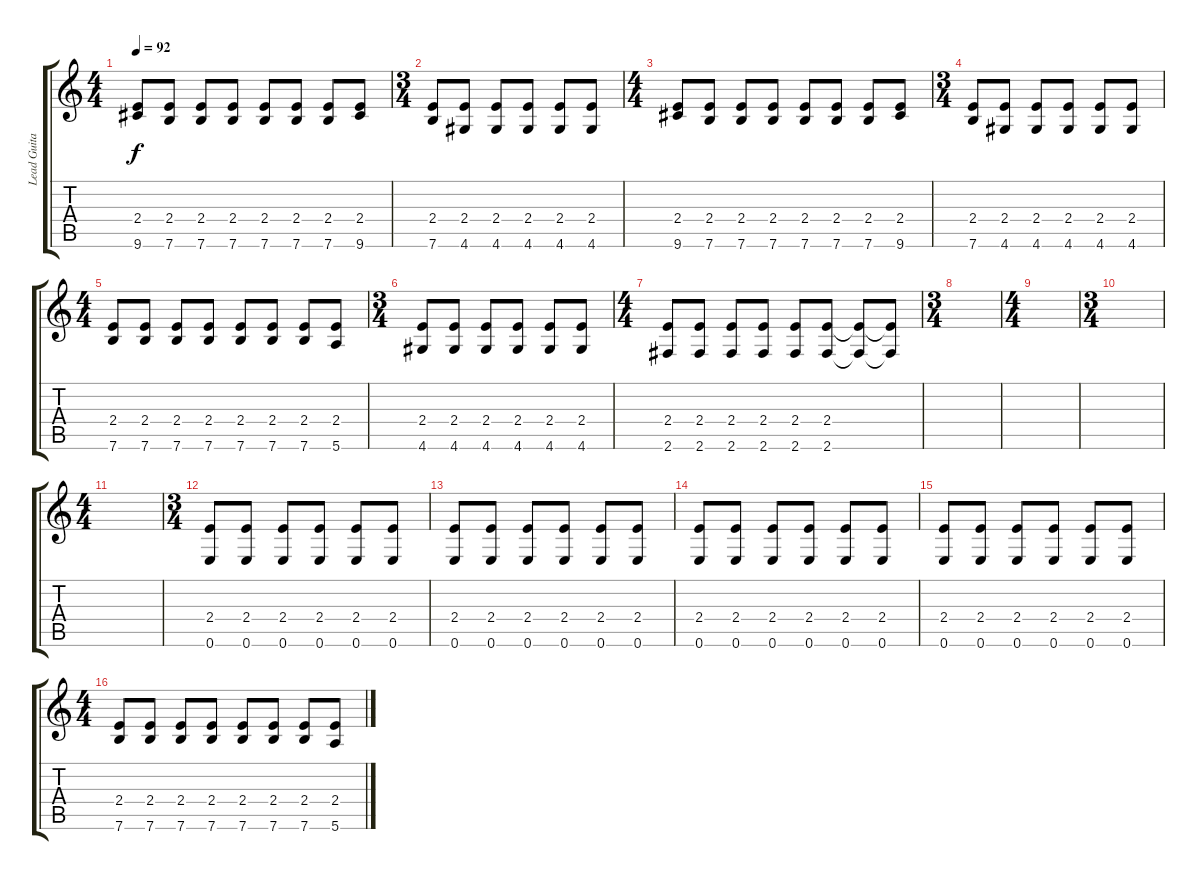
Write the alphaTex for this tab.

\track ("Lead Guitar 2" "Lead Guita") {instrument electricguitarjazz}
\staff {score tabs}
\tuning (E4 B3 G3 D3 A2 E2) {hide}
\ts (4 4)
\tempo 92
\clef g2
\ks c
(2.4 9.6).8{dy f} (2.4 7.6).8 (2.4 7.6).8 (2.4 7.6).8 (2.4 7.6).8 (2.4 7.6).8 (2.4 7.6).8 (2.4 9.6).8 |
\ts (3 4)
(2.4 7.6).8 (2.4 4.6).8 (2.4 4.6).8 (2.4 4.6).8 (2.4 4.6).8 (2.4 4.6).8 |
\ts (4 4)
(2.4 9.6).8 (2.4 7.6).8 (2.4 7.6).8 (2.4 7.6).8 (2.4 7.6).8 (2.4 7.6).8 (2.4 7.6).8 (2.4 9.6).8 |
\ts (3 4)
(2.4 7.6).8 (2.4 4.6).8 (2.4 4.6).8 (2.4 4.6).8 (2.4 4.6).8 (2.4 4.6).8 |
\ts (4 4)
(2.4 7.6).8 (2.4 7.6).8 (2.4 7.6).8 (2.4 7.6).8 (2.4 7.6).8 (2.4 7.6).8 (2.4 7.6).8 (2.4 5.6).8 |
\ts (3 4)
(2.4 4.6).8 (2.4 4.6).8 (2.4 4.6).8 (2.4 4.6).8 (2.4 4.6).8 (2.4 4.6).8 |
\ts (4 4)
(2.4 2.6).8 (2.4 2.6).8 (2.4 2.6).8 (2.4 2.6).8 (2.4 2.6).8 (2.4 2.6).8 (2.4{t} 2.6{t}).8 (2.4{t} 2.6{t}).8 |
\ts (3 4)
|
\ts (4 4)
|
\ts (3 4)
|
\ts (4 4)
|
\ts (3 4)
(2.4 0.6).8 (2.4 0.6).8 (2.4 0.6).8 (2.4 0.6).8 (2.4 0.6).8 (2.4 0.6).8 |
(2.4 0.6).8 (2.4 0.6).8 (2.4 0.6).8 (2.4 0.6).8 (2.4 0.6).8 (2.4 0.6).8 |
(2.4 0.6).8 (2.4 0.6).8 (2.4 0.6).8 (2.4 0.6).8 (2.4 0.6).8 (2.4 0.6).8 |
(2.4 0.6).8 (2.4 0.6).8 (2.4 0.6).8 (2.4 0.6).8 (2.4 0.6).8 (2.4 0.6).8 |
\ts (4 4)
(2.4 7.6).8 (2.4 7.6).8 (2.4 7.6).8 (2.4 7.6).8 (2.4 7.6).8 (2.4 7.6).8 (2.4 7.6).8 (2.4 5.6).8
